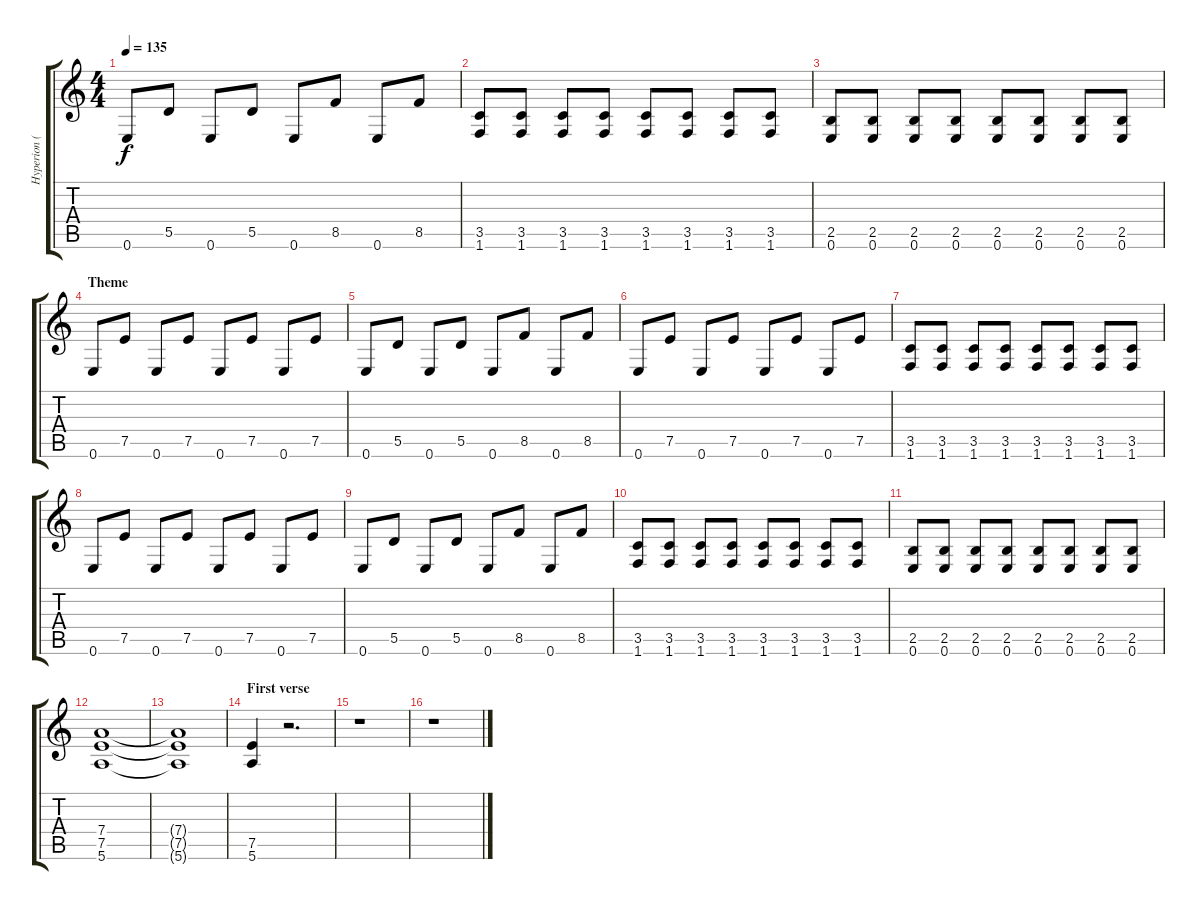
\track ("Hyperion (Guitar)" "Hyperion (") {instrument distortionguitar}
\staff {score tabs}
\tuning (E4 B3 G3 D3 A2 E2) {hide}
\ts (4 4)
\tempo 135
\clef g2
\ks c
0.6.8{dy f} 5.5.8 0.6.8 5.5.8 0.6.8 8.5.8 0.6.8 8.5.8 |
(3.5 1.6).8 (3.5 1.6).8 (3.5 1.6).8 (3.5 1.6).8 (3.5 1.6).8 (3.5 1.6).8 (3.5 1.6).8 (3.5 1.6).8 |
(2.5 0.6).8 (2.5 0.6).8 (2.5 0.6).8 (2.5 0.6).8 (2.5 0.6).8 (2.5 0.6).8 (2.5 0.6).8 (2.5 0.6).8 |
\section ("" "Theme")
0.6.8 7.5.8 0.6.8 7.5.8 0.6.8 7.5.8 0.6.8 7.5.8 |
0.6.8 5.5.8 0.6.8 5.5.8 0.6.8 8.5.8 0.6.8 8.5.8 |
0.6.8 7.5.8 0.6.8 7.5.8 0.6.8 7.5.8 0.6.8 7.5.8 |
(3.5 1.6).8 (3.5 1.6).8 (3.5 1.6).8 (3.5 1.6).8 (3.5 1.6).8 (3.5 1.6).8 (3.5 1.6).8 (3.5 1.6).8 |
0.6.8 7.5.8 0.6.8 7.5.8 0.6.8 7.5.8 0.6.8 7.5.8 |
0.6.8 5.5.8 0.6.8 5.5.8 0.6.8 8.5.8 0.6.8 8.5.8 |
(3.5 1.6).8 (3.5 1.6).8 (3.5 1.6).8 (3.5 1.6).8 (3.5 1.6).8 (3.5 1.6).8 (3.5 1.6).8 (3.5 1.6).8 |
(2.5 0.6).8 (2.5 0.6).8 (2.5 0.6).8 (2.5 0.6).8 (2.5 0.6).8 (2.5 0.6).8 (2.5 0.6).8 (2.5 0.6).8 |
(7.4 7.5 5.6).1 |
(7.4{t} 7.5{t} 5.6{t}).1 |
\section ("" "First verse")
(7.5 5.6).4 r.2{d} |
r.1 |
r.1
